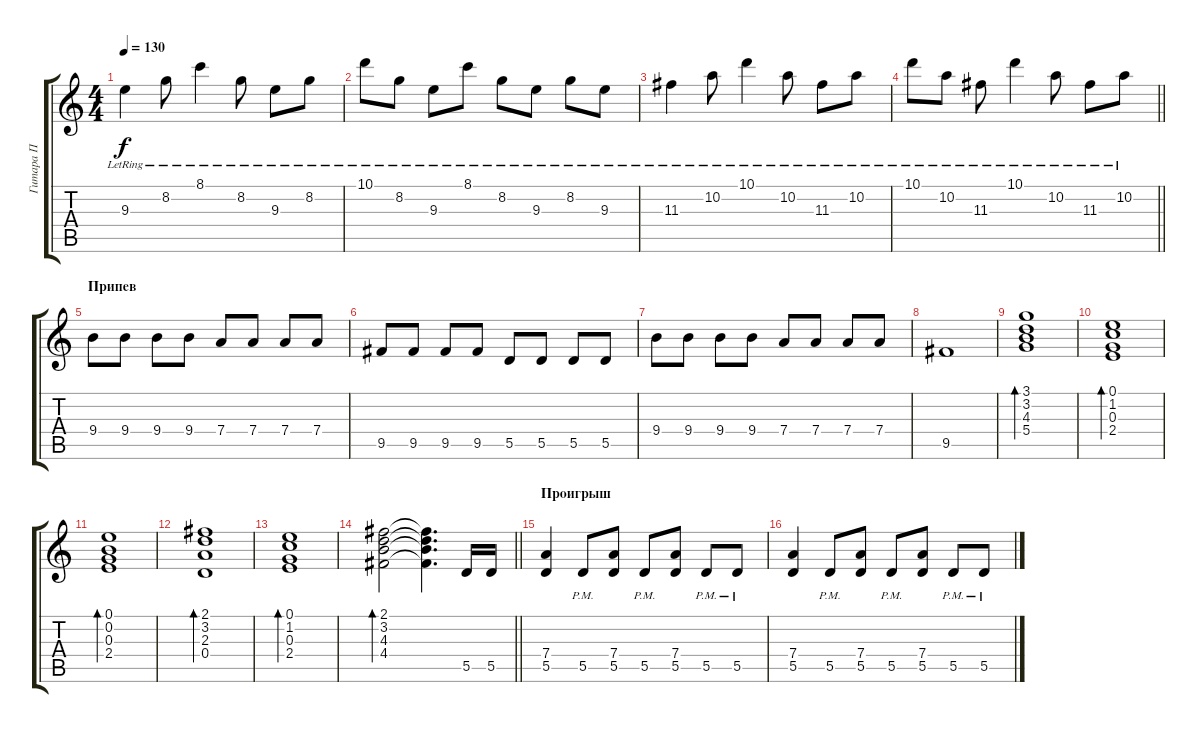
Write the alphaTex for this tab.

\track ("Гитара П" "Гитара П") {instrument overdrivenguitar}
\staff {score tabs}
\tuning (E4 B3 G3 D3 A2 E2) {hide}
\ts (4 4)
\tempo 130
\clef g2
\ks c
9.3{lr}.4{dy f} 8.2{lr}.8 8.1{lr}.4 8.2{lr}.8 9.3{lr}.8 8.2{lr}.8 |
10.1{lr}.8 8.2{lr}.8 9.3{lr}.8 8.1{lr}.8 8.2{lr}.8 9.3{lr}.8 8.2{lr}.8 9.3{lr}.8 |
11.3{lr}.4 10.2{lr}.8 10.1{lr}.4 10.2{lr}.8 11.3{lr}.8 10.2{lr}.8 |
\barLineRight lightlight
10.1{lr}.8 10.2{lr}.8 11.3{lr}.8 10.1{lr}.4 10.2{lr}.8 11.3{lr}.8 10.2{lr}.8 |
\section ("" "Припев")
9.4.8 9.4.8 9.4.8 9.4.8 7.4.8 7.4.8 7.4.8 7.4.8 |
9.5.8 9.5.8 9.5.8 9.5.8 5.5.8 5.5.8 5.5.8 5.5.8 |
9.4.8 9.4.8 9.4.8 9.4.8 7.4.8 7.4.8 7.4.8 7.4.8 |
9.5.1 |
(3.1 3.2 4.3 5.4).1{bd 240} |
(0.1 1.2 0.3 2.4).1{bd 240} |
(0.1 0.2 0.3 2.4).1{bd 240} |
(2.1 3.2 2.3 0.4).1{bd 240} |
(0.1 1.2 0.3 2.4).1{bd 240} |
\barLineRight lightlight
(2.1 3.2 4.3 4.4).2{bd 240} (2.1{t} 3.2{t} 4.3{t} 4.4{t}).4{d} 5.5.16{balance 16 instrument overdrivenguitar} 5.5.16 |
\section ("" "Проигрыш")
(7.4 5.5).4 5.5{pm}.8 (7.4 5.5).8 5.5{pm}.8 (7.4 5.5).8 5.5{pm}.8 5.5{pm}.8 |
(7.4 5.5).4 5.5{pm}.8 (7.4 5.5).8 5.5{pm}.8 (7.4 5.5).8 5.5{pm}.8 5.5{pm}.8
